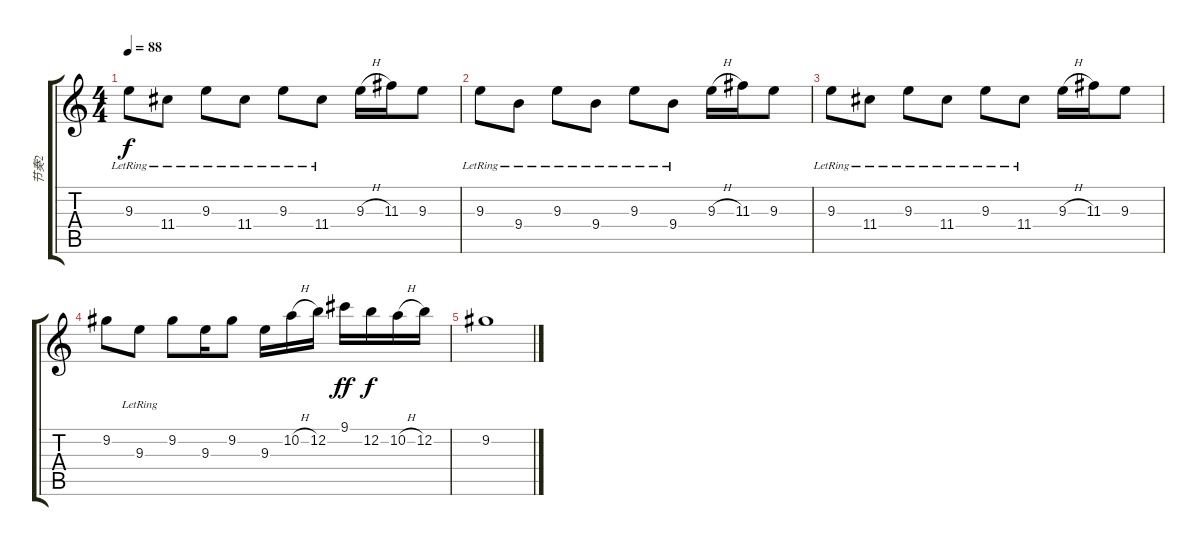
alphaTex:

\track ("节奏2" "节奏2") {instrument distortionguitar}
\staff {score tabs}
\tuning (E4 B3 G3 D3 A2 E2) {hide}
\ts (4 4)
\tempo 88
\clef g2
\ks c
9.3{lr}.8{dy f} 11.4{lr}.8 9.3{lr}.8 11.4{lr}.8 9.3{lr}.8 11.4{lr}.8 9.3{h}.16 11.3.16 9.3.8 |
9.3{lr}.8 9.4{lr}.8 9.3{lr}.8 9.4{lr}.8 9.3{lr}.8 9.4{lr}.8 9.3{h}.16 11.3.16 9.3.8 |
9.3{lr}.8 11.4{lr}.8 9.3{lr}.8 11.4{lr}.8 9.3{lr}.8 11.4{lr}.8 9.3{h}.16 11.3.16 9.3.8 |
9.2.8 9.3{lr}.8 9.2.8 9.3.16 9.2.8 9.3.16 10.2{h}.16 12.2.16 9.1.16{dy ff} 12.2.16{dy f} 10.2{h}.16 12.2.16 |
9.2.1
